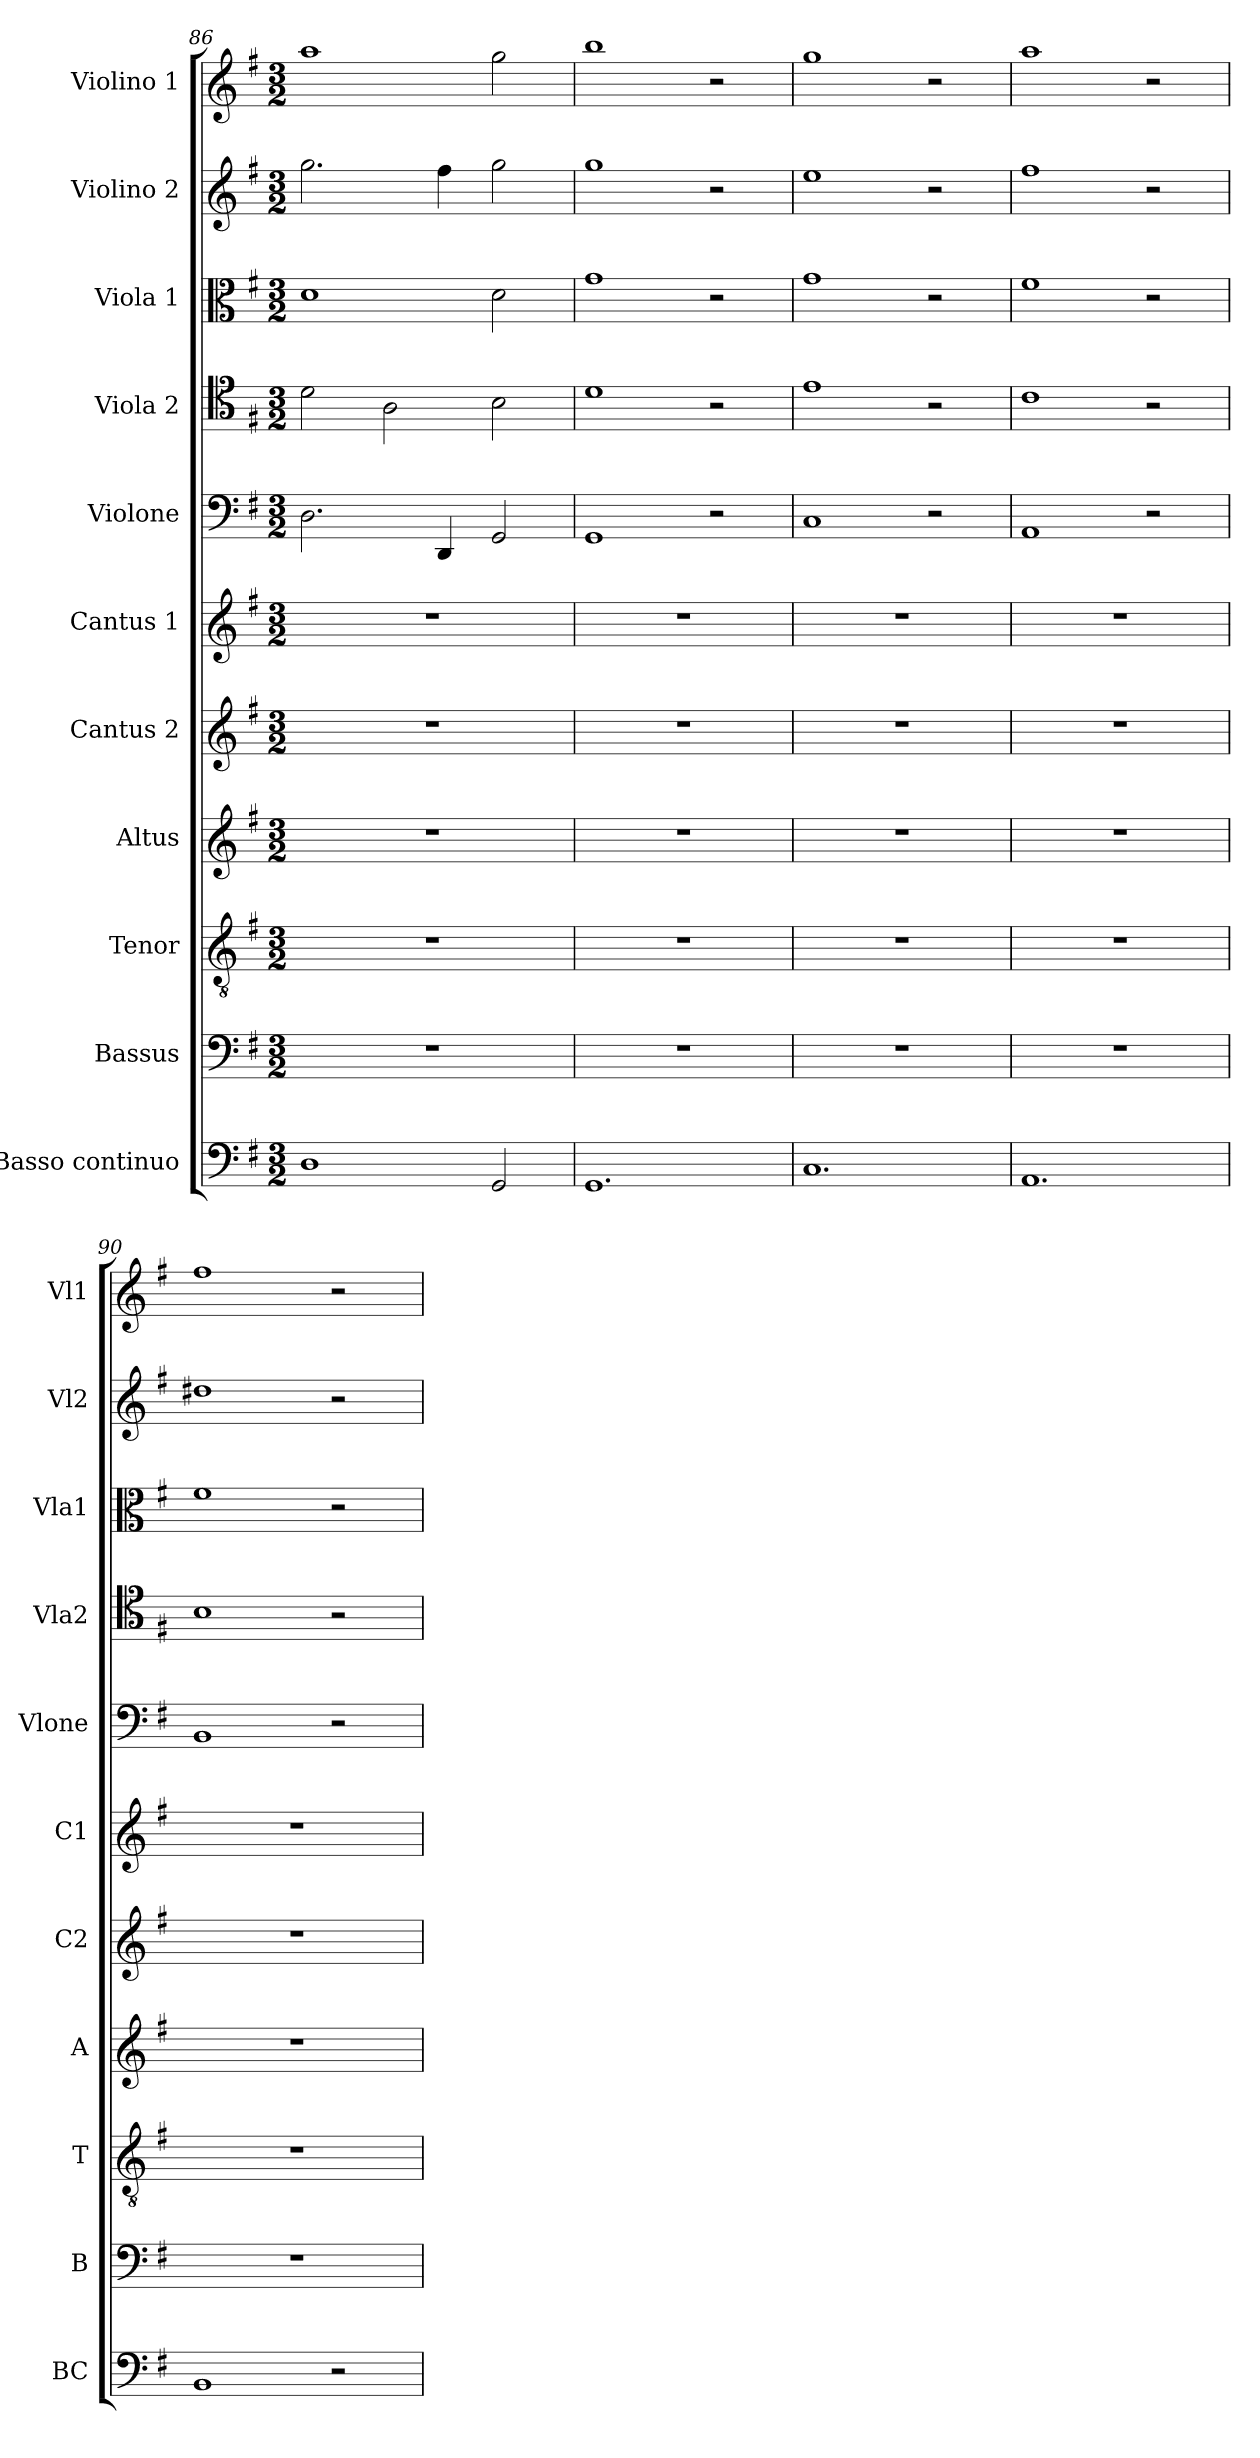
**kern	**kern	**kern	**kern	**kern	**kern	**kern	**kern	**kern	**kern	**kern
*part11	*part10	*part9	*part8	*part7	*part6	*part5	*part4	*part3	*part2	*part1
*staff11	*staff10	*staff9	*staff8	*staff7	*staff6	*staff5	*staff4	*staff3	*staff2	*staff1
*I"Basso continuo	*I"Bassus	*I"Tenor	*I"Altus	*I"Cantus 2	*I"Cantus 1	*I"Violone	*I"Viola 2	*I"Viola 1	*I"Violino 2	*I"Violino 1
*I'BC	*I'B	*I'T	*I'A	*I'C2	*I'C1	*I'Vlone	*I'Vla2	*I'Vla1	*I'Vl2	*I'Vl1
*clefF4	*clefF4	*clefGv2	*clefG2	*clefG2	*clefG2	*clefF4	*clefC4	*clefC3	*clefG2	*clefG2
*k[f#]	*k[f#]	*k[f#]	*k[f#]	*k[f#]	*k[f#]	*k[f#]	*k[f#]	*k[f#]	*k[f#]	*k[f#]
*G:	*G:	*G:	*G:	*G:	*G:	*G:	*G:	*G:	*G:	*G:
*M3/2	*M3/2	*M3/2	*M3/2	*M3/2	*M3/2	*M3/2	*M3/2	*M3/2	*M3/2	*M3/2
=86	=86	=86	=86	=86	=86	=86	=86	=86	=86	=86
1D	1.r	1.r	1.r	1.r	1.r	2.D\	2d\	1d	2.gg\	1aa
.	.	.	.	.	.	.	2A\	.	.	.
.	.	.	.	.	.	4DD/	.	.	4ff#\	.
2GG/	.	.	.	.	.	2GG/	2B\	2d\	2gg\	2gg\
=87	=87	=87	=87	=87	=87	=87	=87	=87	=87	=87
1.GG	1.r	1.r	1.r	1.r	1.r	1GG	1d	1g	1gg	1bb
.	.	.	.	.	.	2r	2r	2r	2r	2r
!!LO:LB:g=z
=88	=88	=88	=88	=88	=88	=88	=88	=88	=88	=88
1.C	1.r	1.r	1.r	1.r	1.r	1C	1e	1g	1ee	1gg
.	.	.	.	.	.	2r	2r	2r	2r	2r
=89	=89	=89	=89	=89	=89	=89	=89	=89	=89	=89
1.AA	1.r	1.r	1.r	1.r	1.r	1AA	1c	1f#	1ff#	1aa
.	.	.	.	.	.	2r	2r	2r	2r	2r
=90	=90	=90	=90	=90	=90	=90	=90	=90	=90	=90
1BB	1.r	1.r	1.r	1.r	1.r	1BB	1B	1f#	1dd#X	1ff#
2r	.	.	.	.	.	2r	2r	2r	2r	2r
=	=	=	=	=	=	=	=	=	=	=
*-	*-	*-	*-	*-	*-	*-	*-	*-	*-	*-
